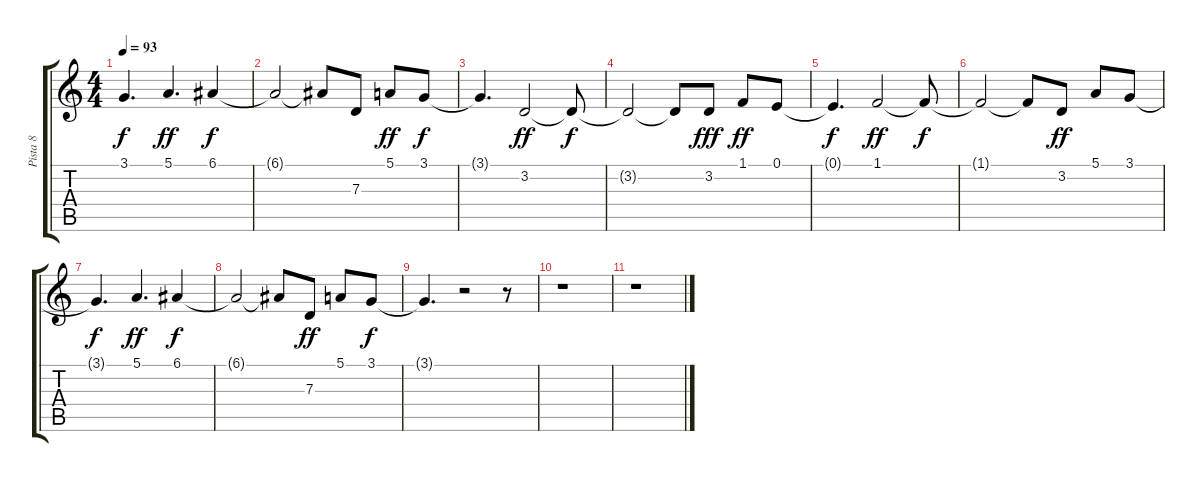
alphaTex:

\track ("Pista 8" "Pista 8") {instrument lead6voice}
\staff {score tabs}
\tuning (E4 B3 G3 D3 A2 E2) {hide}
\ts (4 4)
\tempo 93
\clef g2
\ks c
3.1{t}.4{d dy f} 5.1.4{d dy ff} 6.1.4{dy f} |
6.1{t}.2 6.1{t}.8 7.3.8 5.1.8{dy ff} 3.1.8{dy f} |
3.1{t}.4{d} 3.2.2{dy ff} 3.2{t}.8{dy f} |
3.2{t}.2 3.2{t}.8 3.2.8{dy fff} 1.1.8{dy ff} 0.1.8 |
0.1{t}.4{d dy f} 1.1.2{dy ff} 1.1{t}.8{dy f} |
1.1{t}.2 1.1{t}.8 3.2.8{dy ff} 5.1.8 3.1.8 |
3.1{t}.4{d dy f} 5.1.4{d dy ff} 6.1.4{dy f} |
6.1{t}.2 6.1{t}.8 7.3.8{dy ff} 5.1.8 3.1.8{dy f} |
3.1{t}.4{d} r.2 r.8 |
r.1 |
r.1
